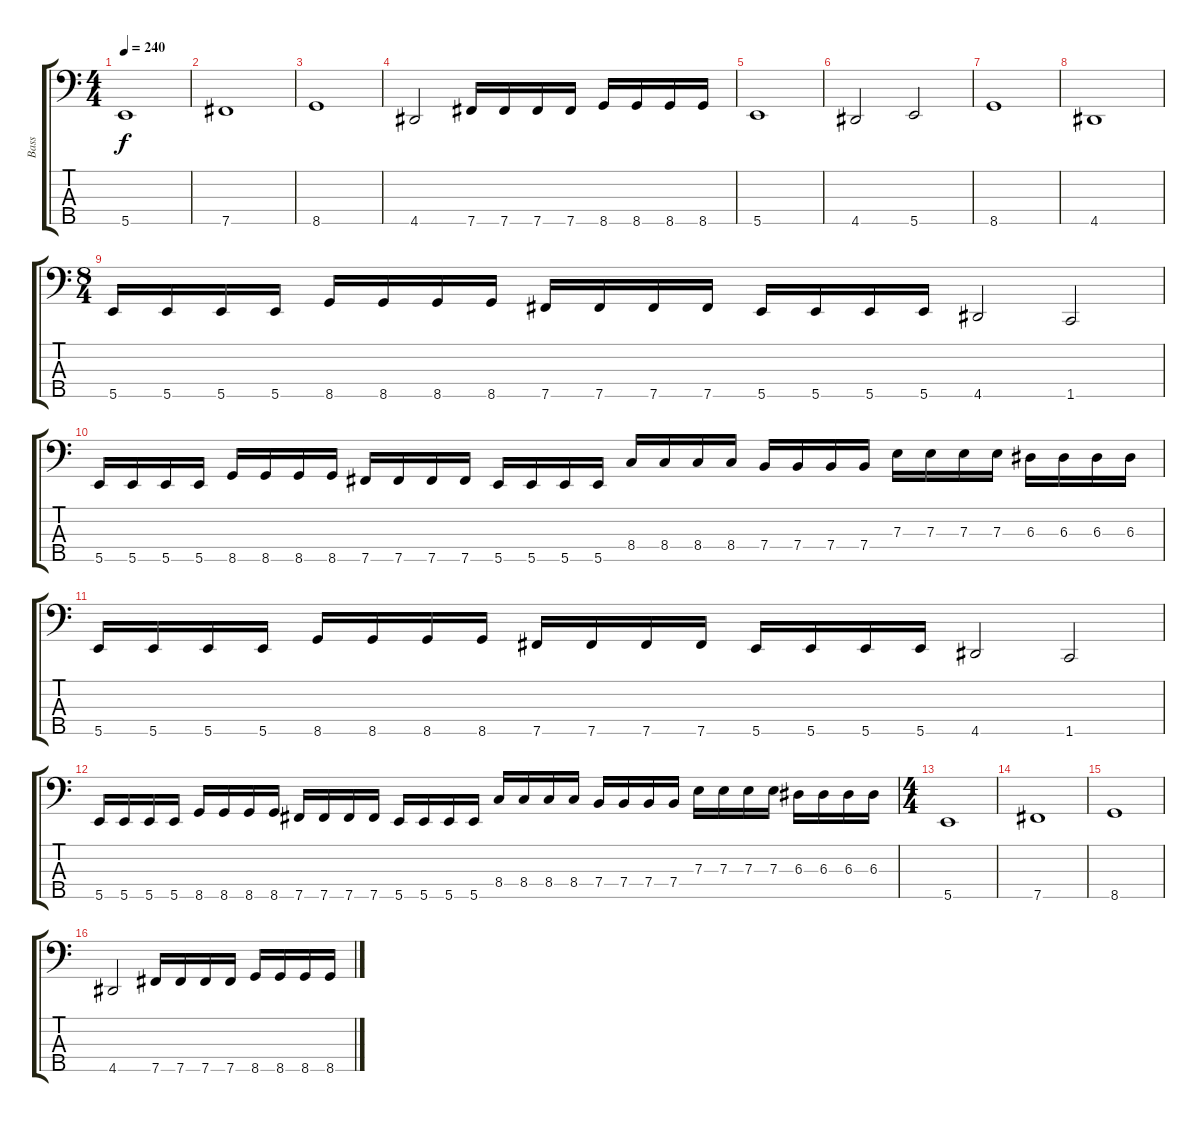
\track ("Bass" "Bass") {instrument electricbassfinger}
\staff {score tabs}
\tuning (G2 D2 A1 E1 B0) {hide}
\ts (4 4)
\tempo 240
\clef f4
\ks c
5.5.1{dy f} |
7.5.1 |
8.5.1 |
4.5.2 7.5.16 7.5.16 7.5.16 7.5.16 8.5.16 8.5.16 8.5.16 8.5.16 |
5.5.1 |
4.5.2 5.5.2 |
8.5.1 |
4.5.1 |
\ts (8 4)
5.5.16 5.5.16 5.5.16 5.5.16 8.5.16 8.5.16 8.5.16 8.5.16 7.5.16 7.5.16 7.5.16 7.5.16 5.5.16 5.5.16 5.5.16 5.5.16 4.5.2 1.5.2 |
5.5.16 5.5.16 5.5.16 5.5.16 8.5.16 8.5.16 8.5.16 8.5.16 7.5.16 7.5.16 7.5.16 7.5.16 5.5.16 5.5.16 5.5.16 5.5.16 8.4.16 8.4.16 8.4.16 8.4.16 7.4.16 7.4.16 7.4.16 7.4.16 7.3.16 7.3.16 7.3.16 7.3.16 6.3.16 6.3.16 6.3.16 6.3.16 |
5.5.16 5.5.16 5.5.16 5.5.16 8.5.16 8.5.16 8.5.16 8.5.16 7.5.16 7.5.16 7.5.16 7.5.16 5.5.16 5.5.16 5.5.16 5.5.16 4.5.2 1.5.2 |
5.5.16 5.5.16 5.5.16 5.5.16 8.5.16 8.5.16 8.5.16 8.5.16 7.5.16 7.5.16 7.5.16 7.5.16 5.5.16 5.5.16 5.5.16 5.5.16 8.4.16 8.4.16 8.4.16 8.4.16 7.4.16 7.4.16 7.4.16 7.4.16 7.3.16 7.3.16 7.3.16 7.3.16 6.3.16 6.3.16 6.3.16 6.3.16 |
\ts (4 4)
5.5.1 |
7.5.1 |
8.5.1 |
4.5.2 7.5.16 7.5.16 7.5.16 7.5.16 8.5.16 8.5.16 8.5.16 8.5.16
